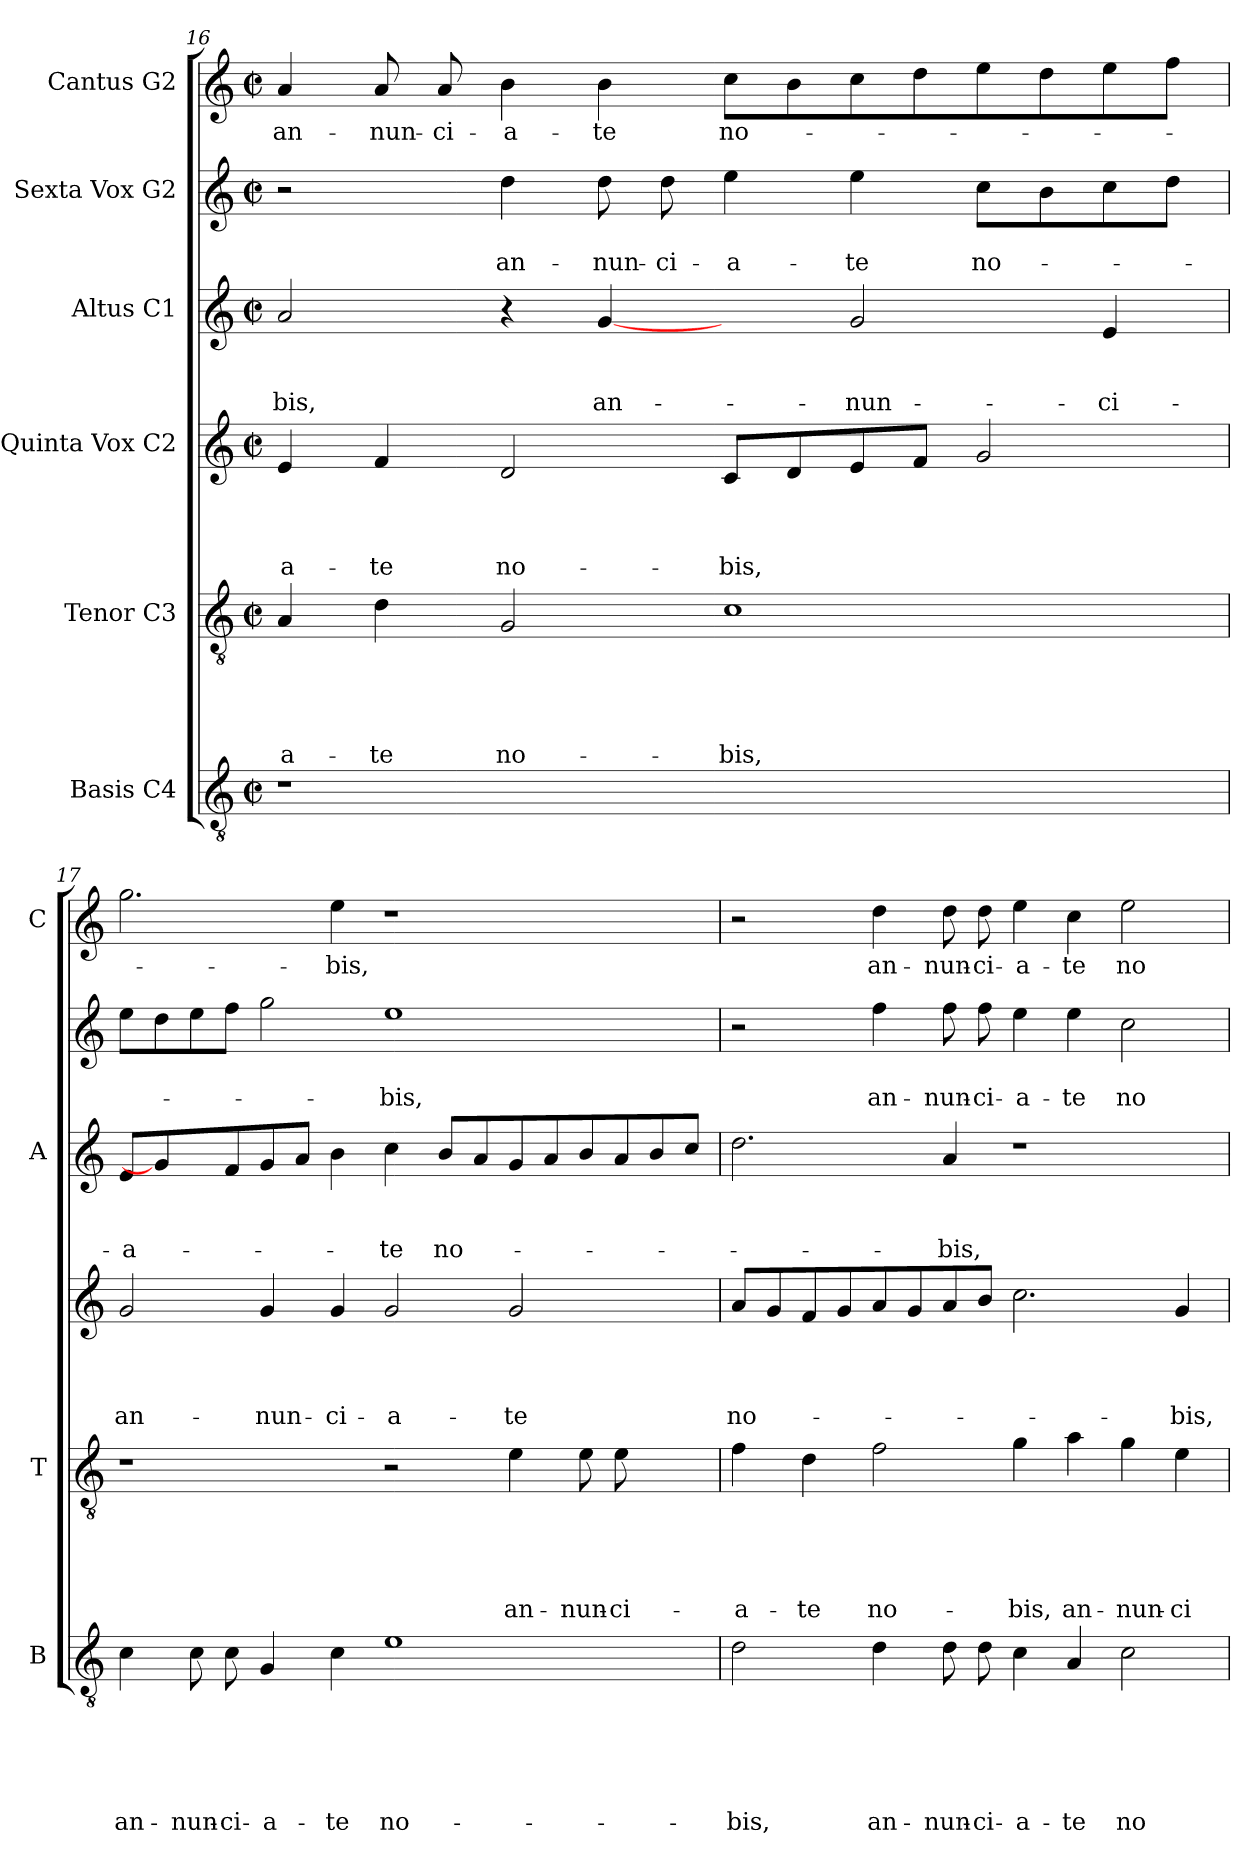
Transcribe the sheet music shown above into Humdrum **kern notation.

**kern	**text	**text	**text	**text	**text	**text	**kern	**text	**text	**text	**text	**text	**kern	**text	**text	**text	**text	**kern	**text	**text	**text	**kern	**text	**text	**kern	**text
*part6	*part6	*part6	*part6	*part6	*part6	*part6	*part5	*part5	*part5	*part5	*part5	*part5	*part4	*part4	*part4	*part4	*part4	*part3	*part3	*part3	*part3	*part2	*part2	*part2	*part1	*part1
*staff6	*staff6	*staff6	*staff6	*staff6	*staff6	*staff6	*staff5	*staff5	*staff5	*staff5	*staff5	*staff5	*staff4	*staff4	*staff4	*staff4	*staff4	*staff3	*staff3	*staff3	*staff3	*staff2	*staff2	*staff2	*staff1	*staff1
*I"Basis C4	*	*	*	*	*	*	*I"Tenor C3	*	*	*	*	*	*I"Quinta Vox C2	*	*	*	*	*I"Altus C1	*	*	*	*I"Sexta Vox G2	*	*	*I"Cantus G2	*
*I'B	*	*	*	*	*	*	*I'T	*	*	*	*	*	*	*	*	*	*	*I'A	*	*	*	*	*	*	*I'C	*
!!LO:LB:g=z
*clefGv2	*	*	*	*	*	*	*clefGv2	*	*	*	*	*	*clefG2	*	*	*	*	*clefG2	*	*	*	*clefG2	*	*	*clefG2	*
*k[]	*	*	*	*	*	*	*k[]	*	*	*	*	*	*k[]	*	*	*	*	*k[]	*	*	*	*k[]	*	*	*k[]	*
*C:	*	*	*	*	*	*	*C:	*	*	*	*	*	*C:	*	*	*	*	*C:	*	*	*	*C:	*	*	*C:	*
*M2/2	*	*	*	*	*	*	*M2/2	*	*	*	*	*	*M2/2	*	*	*	*	*M2/2	*	*	*	*M2/2	*	*	*M2/2	*
*met(c|)	*	*	*	*	*	*	*met(c|)	*	*	*	*	*	*met(c|)	*	*	*	*	*met(c|)	*	*	*	*met(c|)	*	*	*met(c|)	*
=16	=16	=16	=16	=16	=16	=16	=16	=16	=16	=16	=16	=16	=16	=16	=16	=16	=16	=16	=16	=16	=16	=16	=16	=16	=16	=16
!	!	!	!	!	!	!	!	!	!	!	!	!LO:LY:b	!	!	!	!	!LO:LY:b	!	!	!	!LO:LY:b	!	!	!	!	!LO:LY:b
1r	.	.	.	.	.	.	4A/	.	.	.	.	-a-	4e/	.	.	.	-a-	2a/	.	.	-bis,	2r	.	.	4a/	an-
!	!	!	!	!	!	!	!	!	!	!	!	!LO:LY:b	!	!	!	!	!LO:LY:b	!	!	!	!	!	!	!	!	!LO:LY:b
.	.	.	.	.	.	.	4d\	.	.	.	.	-te	4f/	.	.	.	-te	.	.	.	.	.	.	.	8a/	-nun-
!	!	!	!	!	!	!	!	!	!	!	!	!	!	!	!	!	!	!	!	!	!	!	!	!	!	!LO:LY:b
.	.	.	.	.	.	.	.	.	.	.	.	.	.	.	.	.	.	.	.	.	.	.	.	.	8a/	-ci-
!	!	!	!	!	!	!	!	!	!	!	!	!LO:LY:b	!	!	!	!	!LO:LY:b	!	!	!	!	!	!	!LO:LY:b	!	!LO:LY:b
.	.	.	.	.	.	.	2G/	.	.	.	.	no-	2d/	.	.	.	no-	4r	.	.	.	4dd\	.	an-	4b\	-a-
!	!	!	!	!	!	!	!	!	!	!	!	!	!	!	!	!	!	!	!	!	!LO:LY:b	!	!	!LO:LY:b	!	!LO:LY:b
.	.	.	.	.	.	.	.	.	.	.	.	.	.	.	.	.	.	[4g/	.	.	an-	8dd\	.	-nun-	4b\	-te
!	!	!	!	!	!	!	!	!	!	!	!	!	!	!	!	!	!	!	!	!	!	!	!	!LO:LY:b	!	!
.	.	.	.	.	.	.	.	.	.	.	.	.	.	.	.	.	.	.	.	.	.	8dd\	.	-ci-	.	.
!	!	!	!	!	!	!	!	!	!	!	!	!LO:LY:b	!	!	!	!	!LO:LY:b	!	!	!	!	!	!	!LO:LY:b	!	!LO:LY:b
1ryy	.	.	.	.	.	.	1c	.	.	.	.	-bis,	8c/L	.	.	.	-bis,	4ryy	.	.	.	4ee\	.	-a-	8cc\L	no-
.	.	.	.	.	.	.	.	.	.	.	.	.	8d/	.	.	.	.	.	.	.	.	.	.	.	8b\	.
!	!	!	!	!	!	!	!	!	!	!	!	!	!	!	!	!	!	!	!	!	!LO:LY:b	!	!	!LO:LY:b	!	!
.	.	.	.	.	.	.	.	.	.	.	.	.	8e/	.	.	.	.	2g/	.	.	-nun-	4ee\	.	-te	8cc\	.
.	.	.	.	.	.	.	.	.	.	.	.	.	8f/J	.	.	.	.	.	.	.	.	.	.	.	8dd\	.
!	!	!	!	!	!	!	!	!	!	!	!	!	!	!	!	!	!	!	!	!	!	!	!	!LO:LY:b	!	!
.	.	.	.	.	.	.	.	.	.	.	.	.	2g/	.	.	.	.	.	.	.	.	8cc\L	.	no-	8ee\	.
.	.	.	.	.	.	.	.	.	.	.	.	.	.	.	.	.	.	.	.	.	.	8b\	.	.	8dd\	.
!	!	!	!	!	!	!	!	!	!	!	!	!	!	!	!	!	!	!	!	!	!LO:LY:b	!	!	!	!	!
.	.	.	.	.	.	.	.	.	.	.	.	.	.	.	.	.	.	4e/	.	.	-ci-	8cc\	.	.	8ee\	.
.	.	.	.	.	.	.	.	.	.	.	.	.	.	.	.	.	.	.	.	.	.	8dd\J	.	.	8ff\J	.
=17	=17	=17	=17	=17	=17	=17	=17	=17	=17	=17	=17	=17	=17	=17	=17	=17	=17	=17	=17	=17	=17	=17	=17	=17	=17	=17
!	!	!	!	!	!	!LO:LY:b	!	!	!	!	!	!	!	!	!	!	!LO:LY:b	!	!	!	!LO:LY:b	!	!	!	!	!
4c\	.	.	.	.	.	an-	1r	.	.	.	.	.	2g/	.	.	.	an-	8e/L	.	.	-a-	8ee\L	.	.	2.gg\	.
.	.	.	.	.	.	.	.	.	.	.	.	.	.	.	.	.	.	4g/]	.	.	.	8dd\	.	.	.	.
!	!	!	!	!	!	!LO:LY:b	!	!	!	!	!	!	!	!	!	!	!	!	!	!	!	!	!	!	!	!
8c\	.	.	.	.	.	-nun-	.	.	.	.	.	.	.	.	.	.	.	.	.	.	.	8ee\	.	.	.	.
!	!	!	!	!	!	!LO:LY:b	!	!	!	!	!	!	!	!	!	!	!	!	!	!	!	!	!	!	!	!
8c\	.	.	.	.	.	-ci-	.	.	.	.	.	.	.	.	.	.	.	8f/	.	.	.	8ff\J	.	.	.	.
!	!	!	!	!	!	!LO:LY:b	!	!	!	!	!	!	!	!	!	!	!LO:LY:b	!	!	!	!	!	!	!	!	!
4G/	.	.	.	.	.	-a-	.	.	.	.	.	.	4g/	.	.	.	-nun-	8g/	.	.	.	2gg\	.	.	.	.
.	.	.	.	.	.	.	.	.	.	.	.	.	.	.	.	.	.	8a/J	.	.	.	.	.	.	.	.
!	!	!	!	!	!	!LO:LY:b	!	!	!	!	!	!	!	!	!	!	!LO:LY:b	!	!	!	!	!	!	!	!	!LO:LY:b
4c\	.	.	.	.	.	-te	.	.	.	.	.	.	4g/	.	.	.	-ci-	4b\	.	.	.	.	.	.	4ee\	-bis,
!	!	!	!	!	!	!LO:LY:b	!	!	!	!	!	!	!	!	!	!	!LO:LY:b	!	!	!	!LO:LY:b	!	!	!LO:LY:b	!	!
1e	.	.	.	.	.	no-	2r	.	.	.	.	.	2g/	.	.	.	-a-	4cc\	.	.	-te	1ee	.	-bis,	1r	.
!	!	!	!	!	!	!	!	!	!	!	!	!	!	!	!	!	!	!	!	!	!LO:LY:b	!	!	!	!	!
.	.	.	.	.	.	.	.	.	.	.	.	.	.	.	.	.	.	8b/L	.	.	no-	.	.	.	.	.
.	.	.	.	.	.	.	.	.	.	.	.	.	.	.	.	.	.	8a/	.	.	.	.	.	.	.	.
!	!	!	!	!	!	!	!	!	!	!	!	!LO:LY:b	!	!	!	!	!LO:LY:b	!	!	!	!	!	!	!	!	!
.	.	.	.	.	.	.	4e\	.	.	.	.	an-	2g/	.	.	.	-te	8g/	.	.	.	.	.	.	.	.
.	.	.	.	.	.	.	.	.	.	.	.	.	.	.	.	.	.	8a/	.	.	.	.	.	.	.	.
!	!	!	!	!	!	!	!	!	!	!	!	!LO:LY:b	!	!	!	!	!	!	!	!	!	!	!	!	!	!
.	.	.	.	.	.	.	8e\	.	.	.	.	-nun-	.	.	.	.	.	8b/	.	.	.	.	.	.	.	.
!	!	!	!	!	!	!	!	!	!	!	!	!LO:LY:b	!	!	!	!	!	!	!	!	!	!	!	!	!	!
.	.	.	.	.	.	.	8e\	.	.	.	.	-ci-	.	.	.	.	.	8a/	.	.	.	.	.	.	.	.
4ryy	.	.	.	.	.	.	4ryy	.	.	.	.	.	4ryy	.	.	.	.	8b/	.	.	.	4ryy	.	.	4ryy	.
.	.	.	.	.	.	.	.	.	.	.	.	.	.	.	.	.	.	8cc/J	.	.	.	.	.	.	.	.
=18	=18	=18	=18	=18	=18	=18	=18	=18	=18	=18	=18	=18	=18	=18	=18	=18	=18	=18	=18	=18	=18	=18	=18	=18	=18	=18
!	!	!	!	!	!	!LO:LY:b	!	!	!	!	!	!LO:LY:b	!	!	!	!	!LO:LY:b	!	!	!	!	!	!	!	!	!
2d\	.	.	.	.	.	-bis,	4f\	.	.	.	.	-a-	8a/L	.	.	.	no-	2.dd\	.	.	.	2r	.	.	2r	.
.	.	.	.	.	.	.	.	.	.	.	.	.	8g/	.	.	.	.	.	.	.	.	.	.	.	.	.
!	!	!	!	!	!	!	!	!	!	!	!	!LO:LY:b	!	!	!	!	!	!	!	!	!	!	!	!	!	!
.	.	.	.	.	.	.	4d\	.	.	.	.	-te	8f/	.	.	.	.	.	.	.	.	.	.	.	.	.
.	.	.	.	.	.	.	.	.	.	.	.	.	8g/	.	.	.	.	.	.	.	.	.	.	.	.	.
!	!	!	!	!	!	!LO:LY:b	!	!	!	!	!	!LO:LY:b	!	!	!	!	!	!	!	!	!	!	!	!LO:LY:b	!	!LO:LY:b
4d\	.	.	.	.	.	an-	2f\	.	.	.	.	no-	8a/	.	.	.	.	.	.	.	.	4ff\	.	an-	4dd\	an-
.	.	.	.	.	.	.	.	.	.	.	.	.	8g/	.	.	.	.	.	.	.	.	.	.	.	.	.
!	!	!	!	!	!	!LO:LY:b	!	!	!	!	!	!	!	!	!	!	!	!	!	!	!LO:LY:b	!	!	!LO:LY:b	!	!LO:LY:b
8d\	.	.	.	.	.	-nun-	.	.	.	.	.	.	8a/	.	.	.	.	4a/	.	.	-bis,	8ff\	.	-nun-	8dd\	-nun-
!	!	!	!	!	!	!LO:LY:b	!	!	!	!	!	!	!	!	!	!	!	!	!	!	!	!	!	!LO:LY:b	!	!LO:LY:b
8d\	.	.	.	.	.	-ci-	.	.	.	.	.	.	8b/J	.	.	.	.	.	.	.	.	8ff\	.	-ci-	8dd\	-ci-
!	!	!	!	!	!	!LO:LY:b	!	!	!	!	!	!LO:LY:b	!	!	!	!	!	!	!	!	!	!	!	!LO:LY:b	!	!LO:LY:b
4c\	.	.	.	.	.	-a-	4g\	.	.	.	.	-bis,	2.cc\	.	.	.	.	1r	.	.	.	4ee\	.	-a-	4ee\	-a-
!	!	!	!	!	!	!LO:LY:b	!	!	!	!	!	!LO:LY:b	!	!	!	!	!	!	!	!	!	!	!	!LO:LY:b	!	!LO:LY:b
4A/	.	.	.	.	.	-te	4a\	.	.	.	.	an-	.	.	.	.	.	.	.	.	.	4ee\	.	-te	4cc\	-te
!	!	!	!	!	!	!LO:LY:b	!	!	!	!	!	!LO:LY:b	!	!	!	!	!	!	!	!	!	!	!	!LO:LY:b	!	!LO:LY:b
2c\	.	.	.	.	.	no-	4g\	.	.	.	.	-nun-	.	.	.	.	.	.	.	.	.	2cc\	.	no-	2ee\	no-
!	!	!	!	!	!	!	!	!	!	!	!	!LO:LY:b	!	!	!	!	!LO:LY:b	!	!	!	!	!	!	!	!	!
.	.	.	.	.	.	.	4e\	.	.	.	.	-ci-	4g/	.	.	.	-bis,	.	.	.	.	.	.	.	.	.
=	=	=	=	=	=	=	=	=	=	=	=	=	=	=	=	=	=	=	=	=	=	=	=	=	=	=
*-	*-	*-	*-	*-	*-	*-	*-	*-	*-	*-	*-	*-	*-	*-	*-	*-	*-	*-	*-	*-	*-	*-	*-	*-	*-	*-
